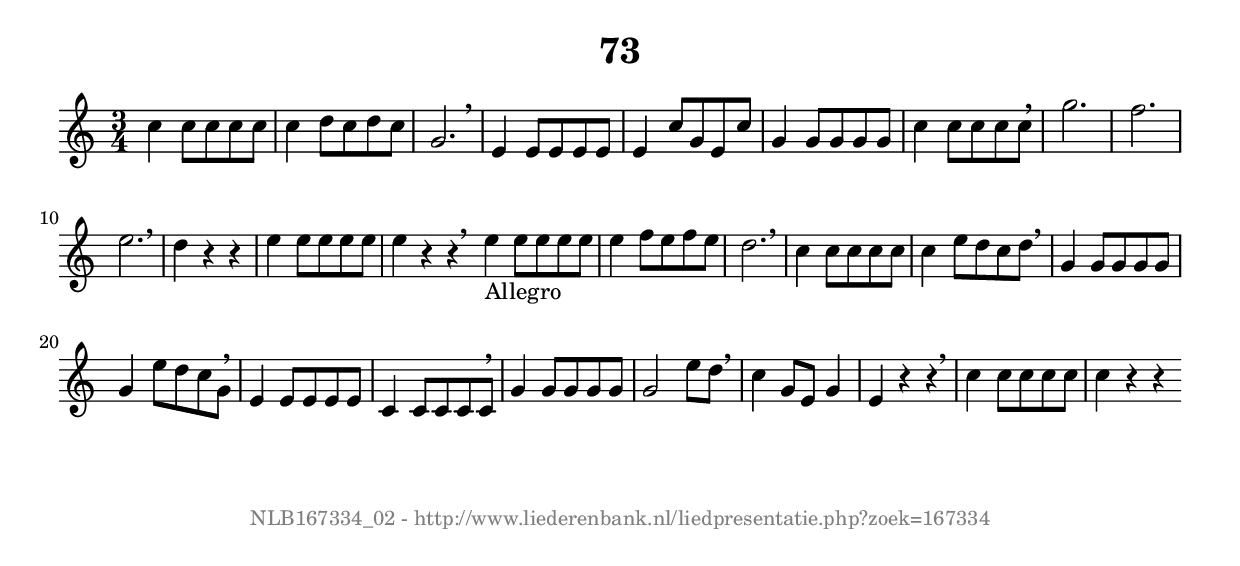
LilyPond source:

%
% produced by wce2krn 1.64 (7 June 2014)
%
\version"2.16"
#(append! paper-alist '(("long" . (cons (* 210 mm) (* 2000 mm)))))
#(set-default-paper-size "long")
sb = {\breathe}
mBreak = {\breathe }
bBreak = {\breathe }
x = {\once\override NoteHead #'style = #'cross }
gl=\glissando
itime={\override Staff.TimeSignature #'stencil = ##f }
ficta = {\once\set suggestAccidentals = ##t}
fine = {\once\override Score.RehearsalMark #'self-alignment-X = #1 \mark \markup {\italic{Fine}}}
dc = {\once\override Score.RehearsalMark #'self-alignment-X = #1 \mark \markup {\italic{D.C.}}}
dcf = {\once\override Score.RehearsalMark #'self-alignment-X = #1 \mark \markup {\italic{D.C. al Fine}}}
dcc = {\once\override Score.RehearsalMark #'self-alignment-X = #1 \mark \markup {\italic{D.C. al Coda}}}
ds = {\once\override Score.RehearsalMark #'self-alignment-X = #1 \mark \markup {\italic{D.S.}}}
dsf = {\once\override Score.RehearsalMark #'self-alignment-X = #1 \mark \markup {\italic{D.S. al Fine}}}
dsc = {\once\override Score.RehearsalMark #'self-alignment-X = #1 \mark \markup {\italic{D.S. al Coda}}}
pv = {\set Score.repeatCommands = #'((volta "1"))}
sv = {\set Score.repeatCommands = #'((volta "2"))}
tv = {\set Score.repeatCommands = #'((volta "3"))}
qv = {\set Score.repeatCommands = #'((volta "4"))}
xv = {\set Score.repeatCommands = #'((volta #f))}
\header{ tagline = ""
title = "73"
}
\score {{
\key c \major
\relative g'
{
\set melismaBusyProperties = #'()
\time 3/4
\tempo 4=120
\override Score.MetronomeMark #'transparent = ##t
\override Score.RehearsalMark #'break-visibility = #(vector #t #t #f)
c4 c8 c c c c4 d8 c d c g2. \sb e4 e8 e e e e4 c'8 g e c' g4 g8 g g g c4 c8 c c c \mBreak \bar "|"
g'2. f e \sb d4 r4 r e4 e8 e e e e4 r r \bar ":|:" \bBreak
e4_"Allegro" e8 e e e e4 f8 e f e d2. \sb c4 c8 c c c c4 e8 d c d \sb g,4 g8 g g g g4 e'8 d c g \mBreak \bar "|"
e4 e8 e e e c4 c8 c c c \sb g'4 g8 g g g g2 e'8 d \sb c4 g8 e g4 e4 r4 r \sb c'4 c8 c c c c4 r4 r4 \bar ":|"
 }}
 \midi { }
 \layout {
            indent = 0.0\cm
}
}
\markup { \vspace #0 } \markup { \with-color #grey \fill-line { \center-column { \smaller "NLB167334_02 - http://www.liederenbank.nl/liedpresentatie.php?zoek=167334" } } }
